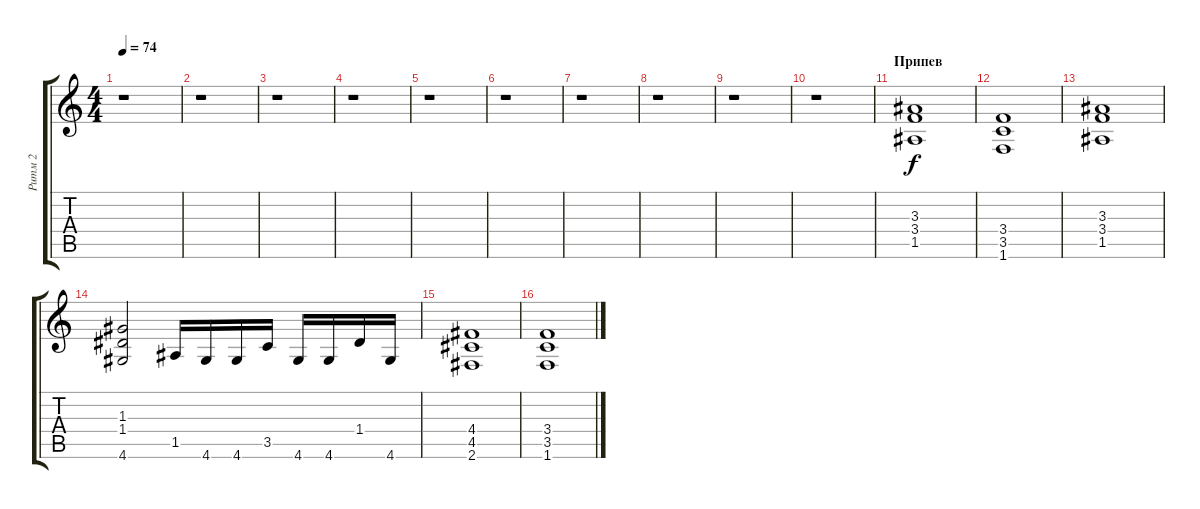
\track ("Ритм 2" "Ритм 2") {instrument overdrivenguitar}
\staff {score tabs}
\tuning (E4 B3 G3 D3 A2 E2) {hide}
\ts (4 4)
\tempo 74
\clef g2
\ks c
r.1{dy f} |
r.1 |
r.1 |
r.1 |
r.1 |
r.1 |
r.1 |
r.1 |
r.1 |
r.1 |
\section ("" "Припев")
(3.3 3.4 1.5).1 |
(3.4 3.5 1.6).1 |
(3.3 3.4 1.5).1 |
(1.3 1.4 4.6).2 1.5.16 4.6.16 4.6.16 3.5.16 4.6.16 4.6.16 1.4.16 4.6.16 |
(4.4 4.5 2.6).1 |
(3.4 3.5 1.6).1
